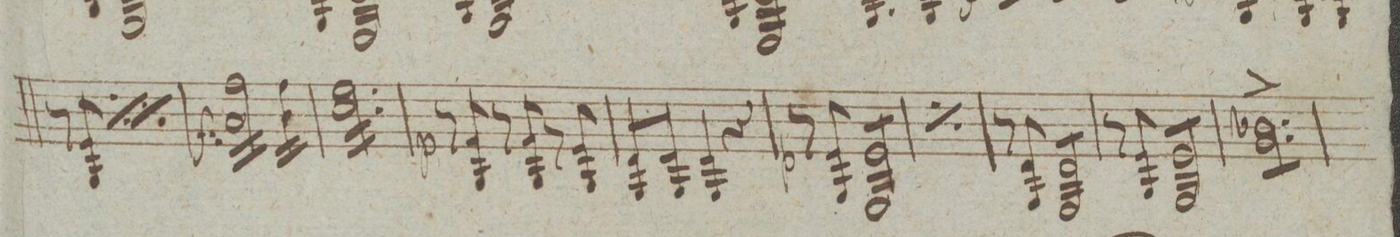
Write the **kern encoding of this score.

**kern	**dynam
*I"Violino 2do	*
*clefG2	*
*k[]	*
*M3/4	*
8r	.
8e 8G/	.
*rep	*
8r	.
8e 8G/	.
*Xrep	*
*rep	*
8r	.
8e 8G/	.
*Xrep	*
=87	=87
*tremolo	*
16ffLL 16a\	f
16ff 16a\	.
16ff 16a\	.
16ff 16a\	.
16ff 16a\	.
16ff 16a\	.
16ff 16a\	.
16ffJJ 16a\	.
16ffLL 16b\	.
16ff 16b\	.
16ff 16b\	.
16ffJJ 16b\	.
=88	=88
16eeLL 16cc\	.
16ee 16cc\	.
16ee 16cc\	.
16ee 16cc\	.
16ee 16cc\	.
16ee 16cc\	.
16ee 16cc\	.
16ee 16cc\	.
16ee 16cc\	.
16ee 16cc\	.
16ee 16cc\	.
16eeJJ 16cc\	.
*Xtremolo	*
=89	=89
8r	p
8f 8G/	.
8r	.
8f 8G/	.
8r	.
8e 8G/	.
=90	=90
8dL 8G/	.
8dJ 8G/	.
4d 4G/	.
4r	.
=91	=91
8r	p
8e 8G/	.
*tremolo	*
8eL 8G/	.
8e 8G/	.
8e 8G/	.
8eJ 8G/	.
=92	=92
*rep	*
8r	.
8e 8G/	.
8eL 8G/	.
8e 8G/	.
8e 8G/	.
8eJ 8G/	.
*Xrep	*
=93	=93
8r	.
8d 8G/	.
8dL 8G/	.
8d 8G/	.
8d 8G/	.
8dJ 8G/	.
=94	=94
8r	.
8e 8G/	.
8eL 8G/	.
8e 8G/	.
8e 8G/	.
8eJ 8G/	.
=95	=95
8b-XL 8g^\	.
8b- 8g\	.
8b- 8g\	.
8b- 8g\	.
8b- 8g\	.
8b-J 8g\	.
*Xtremolo	*
=96	=96
*-	*-
